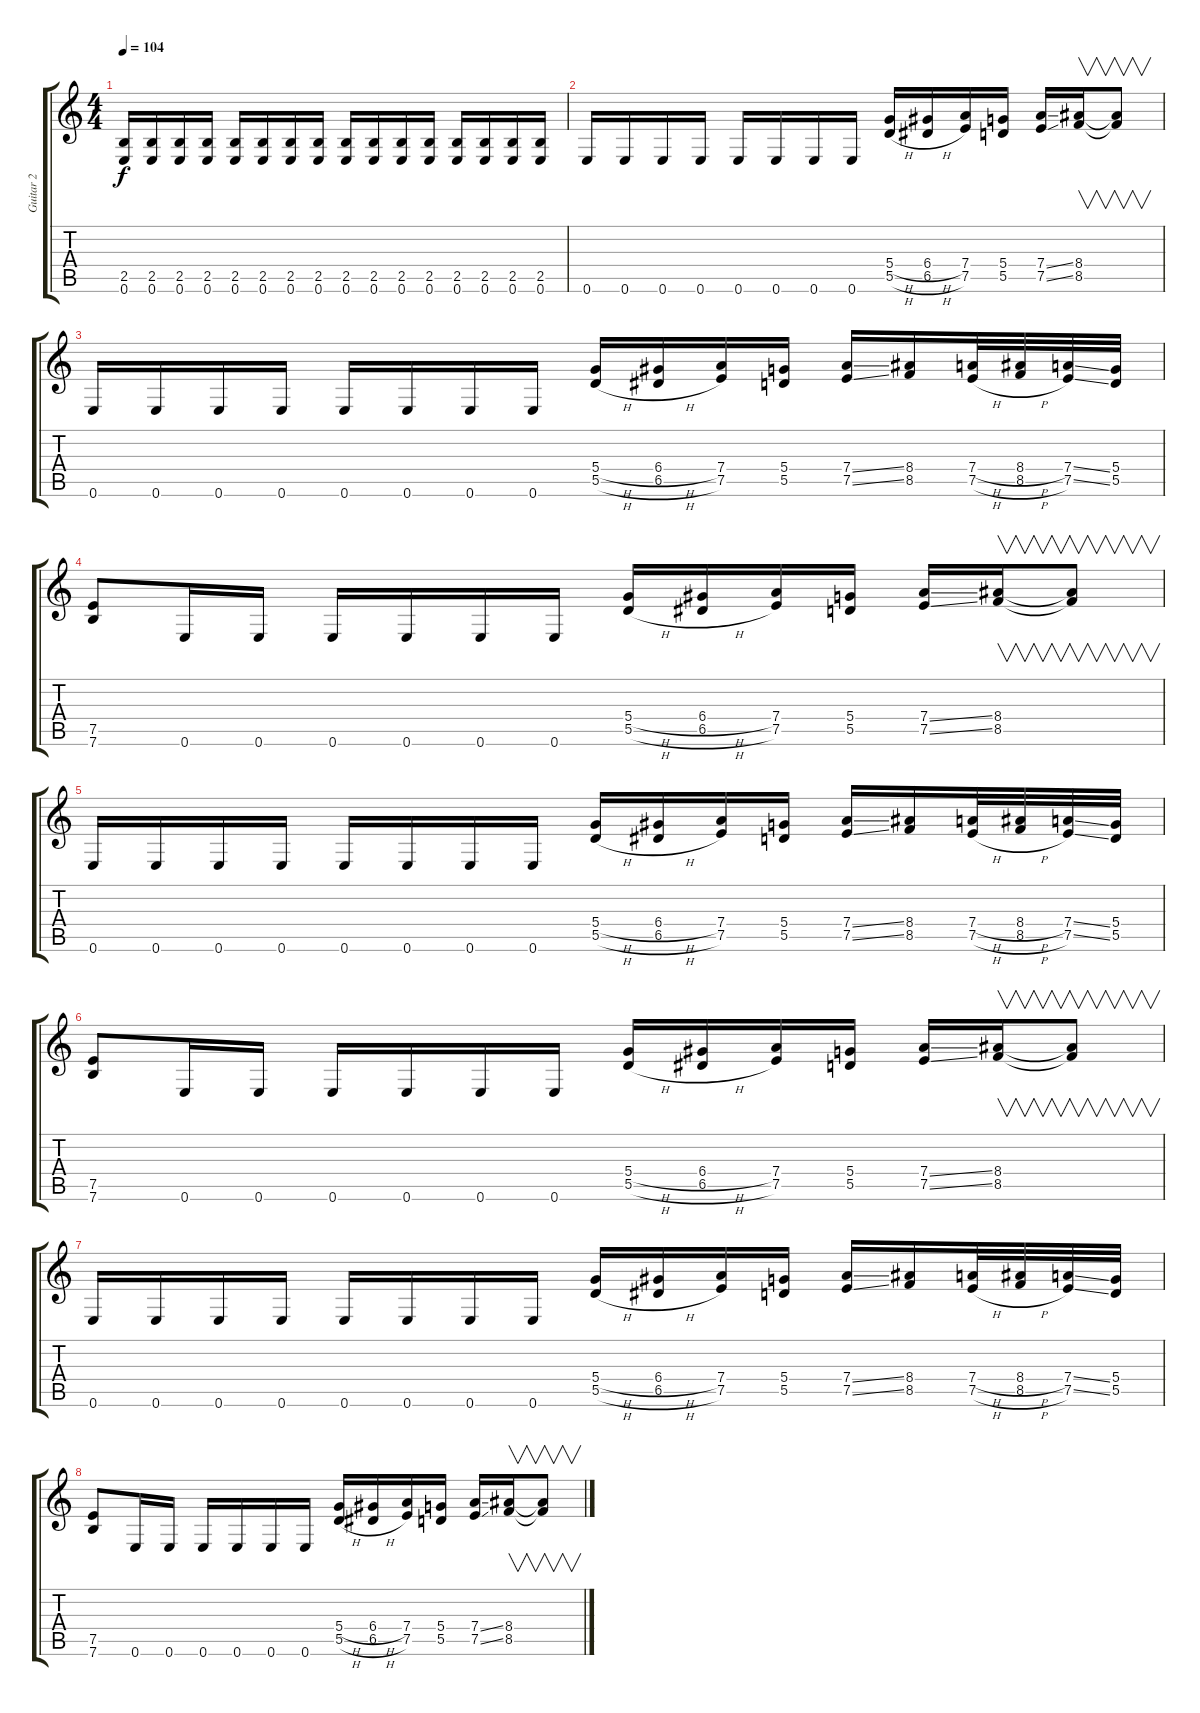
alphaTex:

\track ("Guitar 2" "Guitar 2") {instrument overdrivenguitar}
\staff {score tabs}
\tuning (E4 B3 G3 D3 A2 E2) {hide}
\ts (4 4)
\tempo 104
\clef g2
\ks c
(2.5 0.6).16{dy f instrument overdrivenguitar} (2.5 0.6).16 (2.5 0.6).16 (2.5 0.6).16 (2.5 0.6).16 (2.5 0.6).16 (2.5 0.6).16 (2.5 0.6).16 (2.5 0.6).16 (2.5 0.6).16 (2.5 0.6).16 (2.5 0.6).16 (2.5 0.6).16 (2.5 0.6).16 (2.5 0.6).16 (2.5 0.6).16 |
0.6.16 0.6.16 0.6.16 0.6.16 0.6.16 0.6.16 0.6.16 0.6.16 (5.4{h} 5.5{h}).16 (6.4{h} 6.5{h}).16 (7.4 7.5).16 (5.4 5.5).16 (7.4{ss} 7.5{ss}).16 (8.4 8.5).16{v} (8.4{t} 8.5{t}).8{v} |
0.6.16 0.6.16 0.6.16 0.6.16 0.6.16 0.6.16 0.6.16 0.6.16 (5.4{h} 5.5{h}).16 (6.4{h} 6.5{h}).16 (7.4 7.5).16 (5.4 5.5).16 (7.4{ss} 7.5{ss}).16 (8.4 8.5).16 (7.4{h} 7.5{h}).32 (8.4{h} 8.5{h}).32 (7.4{ss} 7.5{ss}).32 (5.4 5.5).32 |
(7.5 7.6).8 0.6.16 0.6.16 0.6.16 0.6.16 0.6.16 0.6.16 (5.4{h} 5.5{h}).16 (6.4{h} 6.5{h}).16 (7.4 7.5).16 (5.4 5.5).16 (7.4{ss} 7.5{ss}).16 (8.4 8.5).16{v} (8.4{t} 8.5{t}).8{v} |
0.6.16 0.6.16 0.6.16 0.6.16 0.6.16 0.6.16 0.6.16 0.6.16 (5.4{h} 5.5{h}).16 (6.4{h} 6.5{h}).16 (7.4 7.5).16 (5.4 5.5).16 (7.4{ss} 7.5{ss}).16 (8.4 8.5).16 (7.4{h} 7.5{h}).32 (8.4{h} 8.5{h}).32 (7.4{ss} 7.5{ss}).32 (5.4 5.5).32 |
(7.5 7.6).8 0.6.16 0.6.16 0.6.16 0.6.16 0.6.16 0.6.16 (5.4{h} 5.5{h}).16 (6.4{h} 6.5{h}).16 (7.4 7.5).16 (5.4 5.5).16 (7.4{ss} 7.5{ss}).16 (8.4 8.5).16{v} (8.4{t} 8.5{t}).8{v} |
0.6.16 0.6.16 0.6.16 0.6.16 0.6.16 0.6.16 0.6.16 0.6.16 (5.4{h} 5.5{h}).16 (6.4{h} 6.5{h}).16 (7.4 7.5).16 (5.4 5.5).16 (7.4{ss} 7.5{ss}).16 (8.4 8.5).16 (7.4{h} 7.5{h}).32 (8.4{h} 8.5{h}).32 (7.4{ss} 7.5{ss}).32 (5.4 5.5).32 |
(7.5 7.6).8 0.6.16 0.6.16 0.6.16 0.6.16 0.6.16 0.6.16 (5.4{h} 5.5{h}).16 (6.4{h} 6.5{h}).16 (7.4 7.5).16 (5.4 5.5).16 (7.4{ss} 7.5{ss}).16 (8.4 8.5).16{v} (8.4{t} 8.5{t}).8{v}
